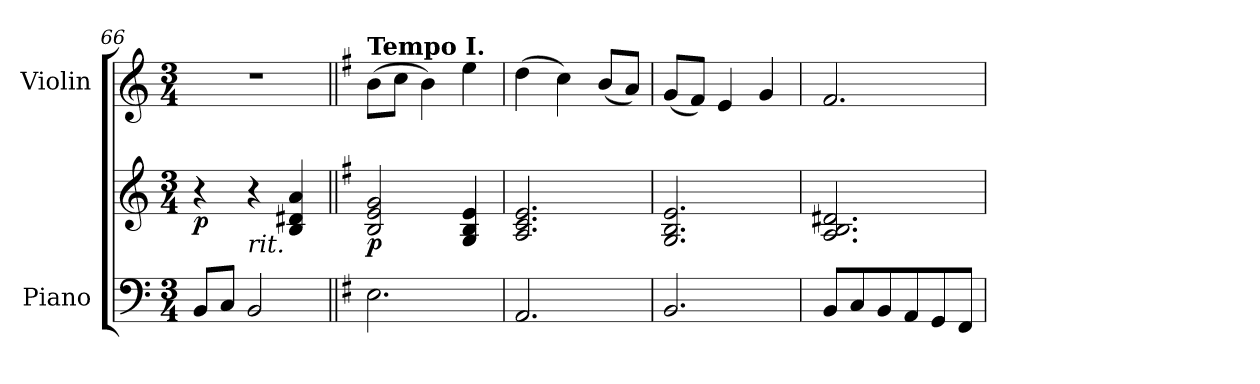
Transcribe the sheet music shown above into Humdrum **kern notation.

**kern	**kern	**dynam	**kern	**dynam
*part2	*part2	*part2	*part1	*part1
*staff3	*staff2	*staff2/3	*staff1	*staff1
*I"Piano	*	*	*I"Violin	*
*I'Pno	*	*	*I'Vln	*
*clefF4	*clefG2	*	*clefG2	*
*k[]	*k[]	*	*k[]	*
*M3/4	*M3/4	*	*M3/4	*
=66	=66	=66	=66	=66
!	!	!LO:DY:b	!	!LO:DY:a
8BB/L	4r	p	2.r	other-dynamics
8C/J	.	.	.	.
!	!LO:TX:b:i:t=rit.	!	!	!
2BB/	4r	.	.	.
.	4B/ 4d#X/ 4a/	.	.	.
!!LO:PB:g=z
=67||	=67||	=67||	=67||	=67||
*k[f#]	*k[f#]	*	*k[f#]	*
!	!	!	!LO:TX:a:B:t=Tempo I.	!
!	!	!LO:DY:b	!	!
2.E\	2B/ 2e/ 2g/	p	(8b\L	.
.	.	.	8cc\J	.
.	.	.	4b\)	.
.	4G/ 4B/ 4e/	.	4ee\	.
=68	=68	=68	=68	=68
2.AA/	2.A/ 2.c/ 2.e/	.	(4dd\	.
.	.	.	4cc\)	.
.	.	.	(8b/L	.
.	.	.	8a/J)	.
=69	=69	=69	=69	=69
2.BB/	2.G/ 2.B/ 2.e/	.	(8g/L	.
.	.	.	8f#/J)	.
.	.	.	4e/	.
.	.	.	4g/	.
=70	=70	=70	=70	=70
8BB/L	2.A/ 2.B/ 2.d#X/	.	2.f#/	.
8C/	.	.	.	.
8BB/	.	.	.	.
8AA/	.	.	.	.
8GG/	.	.	.	.
8FF#/J	.	.	.	.
=	=	=	=	=
*-	*-	*-	*-	*-
